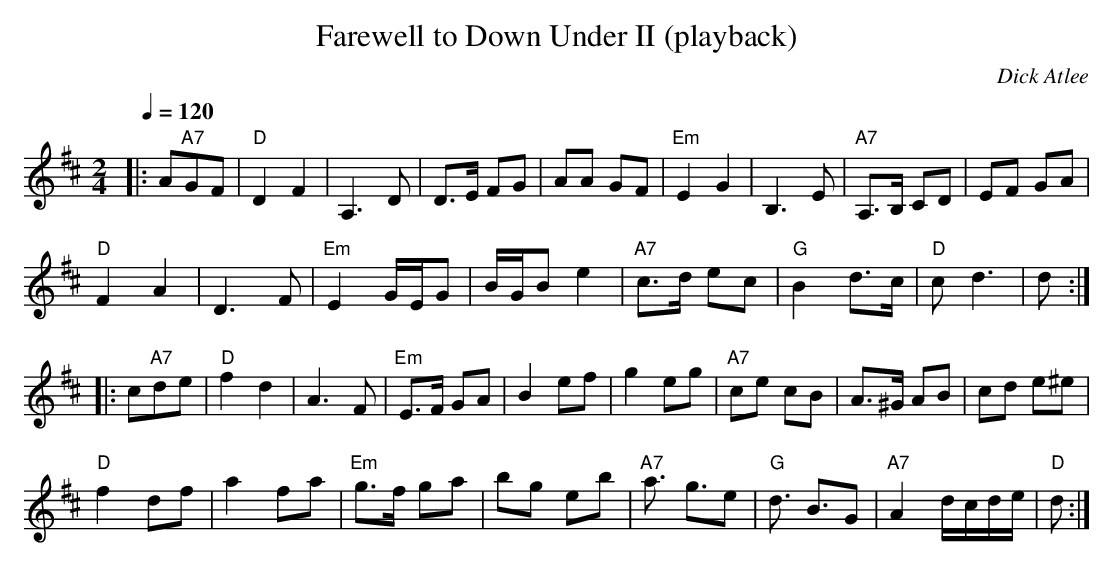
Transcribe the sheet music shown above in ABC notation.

X:1
T:Farewell to Down Under II (playback)
M:2/4
L:1/8
Q:1/4=120
C:Dick Atlee
K:D
|: A"A7"GF | "D" D2 F2 | A,3 D | D>E FG | AA GF |
"Em" E2 G2 | B,3 E | "A7" A,>B, CD | EF GA | !
"D" F2 A2 | D3 F | "Em" E2 G/2E/2G | B/2G/2B e2 |
"A7" c>d ec | "G" B2 d>c | "D" cd3 | d :| !
|: c"A7"de | "D" f2 d2 | A3 F | "Em" E>F GA | B2 ef |
g2 eg | "A7" ce cB | A>^G AB | cd e^e | !
"D" f2 df | a2 fa | "Em" g>f ga | bg eb |
"A7" a3/2 g3/2e | "G" d3/2 B3/2G | "A7" A2 d/2c/2d/2e/2 | "D" d :|
